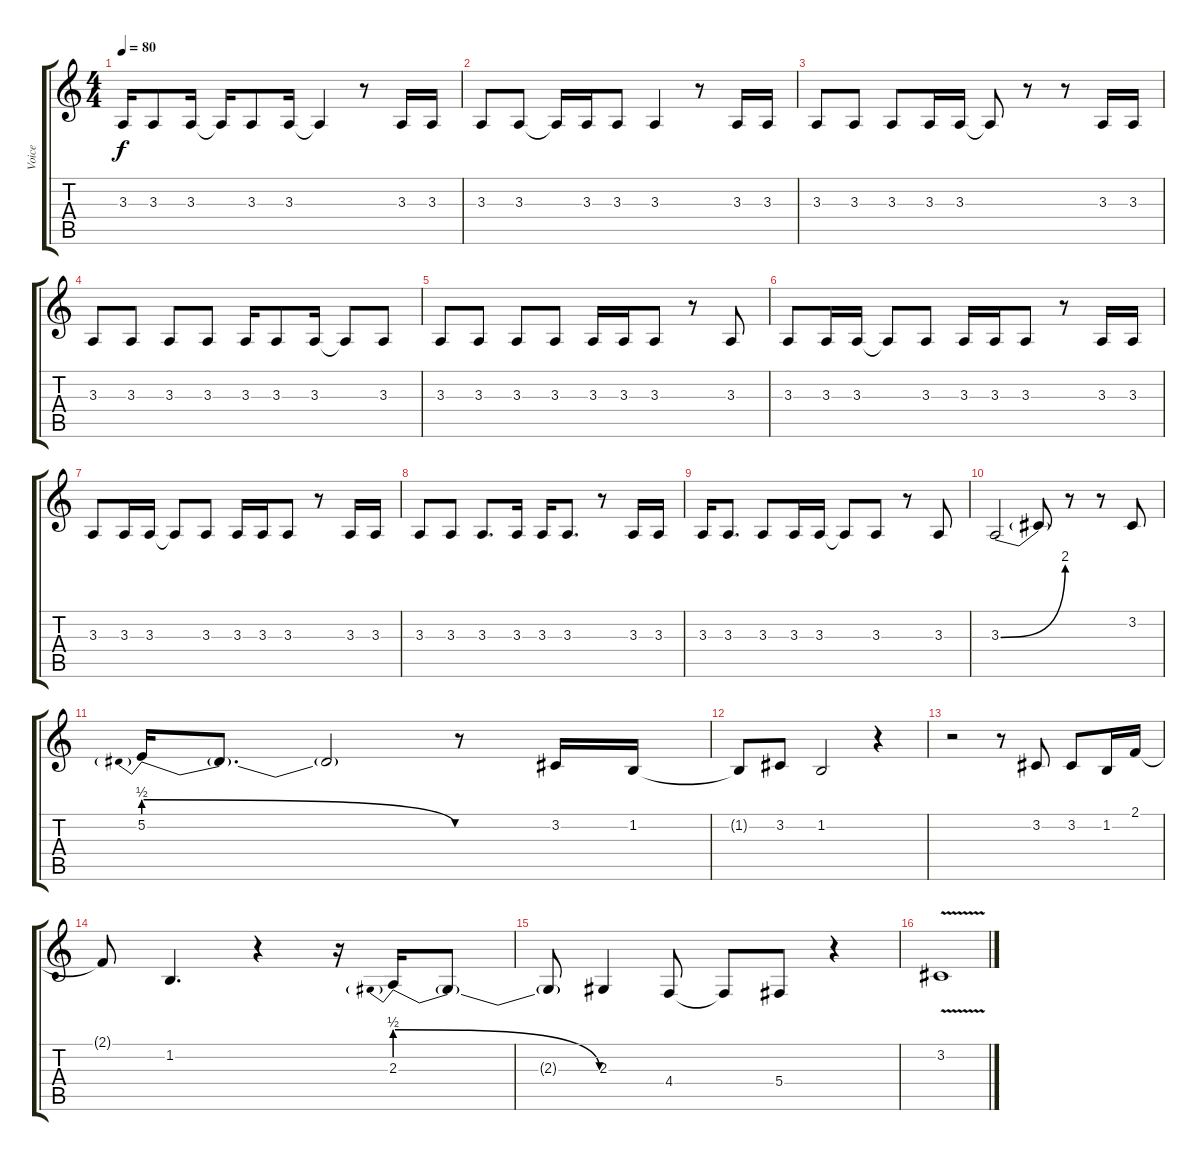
\track ("Voice" "Voice") {mute instrument lead2sawtooth}
\staff {score tabs}
\tuning (Eb4 Bb3 Gb3 Db3 Ab2 Eb2) {hide}
\ts (4 4)
\tempo 80
\clef g2
\ks c
3.3.16{dy f} 3.3.8 3.3.16 3.3{t}.16 3.3.8 3.3.16 3.3{t}.4 r.8 3.3.16 3.3.16 |
3.3.8 3.3.8 3.3{t}.16 3.3.16 3.3.8 3.3.4 r.8 3.3.16 3.3.16 |
3.3.8 3.3.8 3.3.8 3.3.16 3.3.16 3.3{t}.8 r.8 r.8 3.3.16 3.3.16 |
3.3.8 3.3.8 3.3.8 3.3.8 3.3.16 3.3.8 3.3.16 3.3{t}.8 3.3.8 |
3.3.8 3.3.8 3.3.8 3.3.8 3.3.16 3.3.16 3.3.8 r.8 3.3.8 |
3.3.8 3.3.16 3.3.16 3.3{t}.8 3.3.8 3.3.16 3.3.16 3.3.8 r.8 3.3.16 3.3.16 |
3.3.8 3.3.16 3.3.16 3.3{t}.8 3.3.8 3.3.16 3.3.16 3.3.8 r.8 3.3.16 3.3.16 |
3.3.8 3.3.8 3.3.8{d} 3.3.16 3.3.16 3.3.8{d} r.8 3.3.16 3.3.16 |
3.3.16 3.3.8{d} 3.3.8 3.3.16 3.3.16 3.3{t}.8 3.3.8 r.8 3.3.8 |
3.3{be (bend 0 0 60 8)}.2 3.3{t}.8 r.8 r.8 3.2.8 |
5.2{be (prebendrelease 0 2 60 0)}.16 5.2{t}.8{d} 5.2{t}.2 r.8 3.2.16 1.2.16 |
1.2{t}.8 3.2.8 1.2.2 r.4 |
r.2 r.8 3.2.8 3.2.8 1.2.16 2.1.16 |
2.1{t}.8 1.2.4{d} r.4 r.16 2.3{be (prebendrelease 0 2 60 0)}.16 2.3{t}.8 |
2.3{t}.8 2.3.4 4.4.8 4.4{t}.8 5.4.8 r.4 |
3.2{v ss}.1
